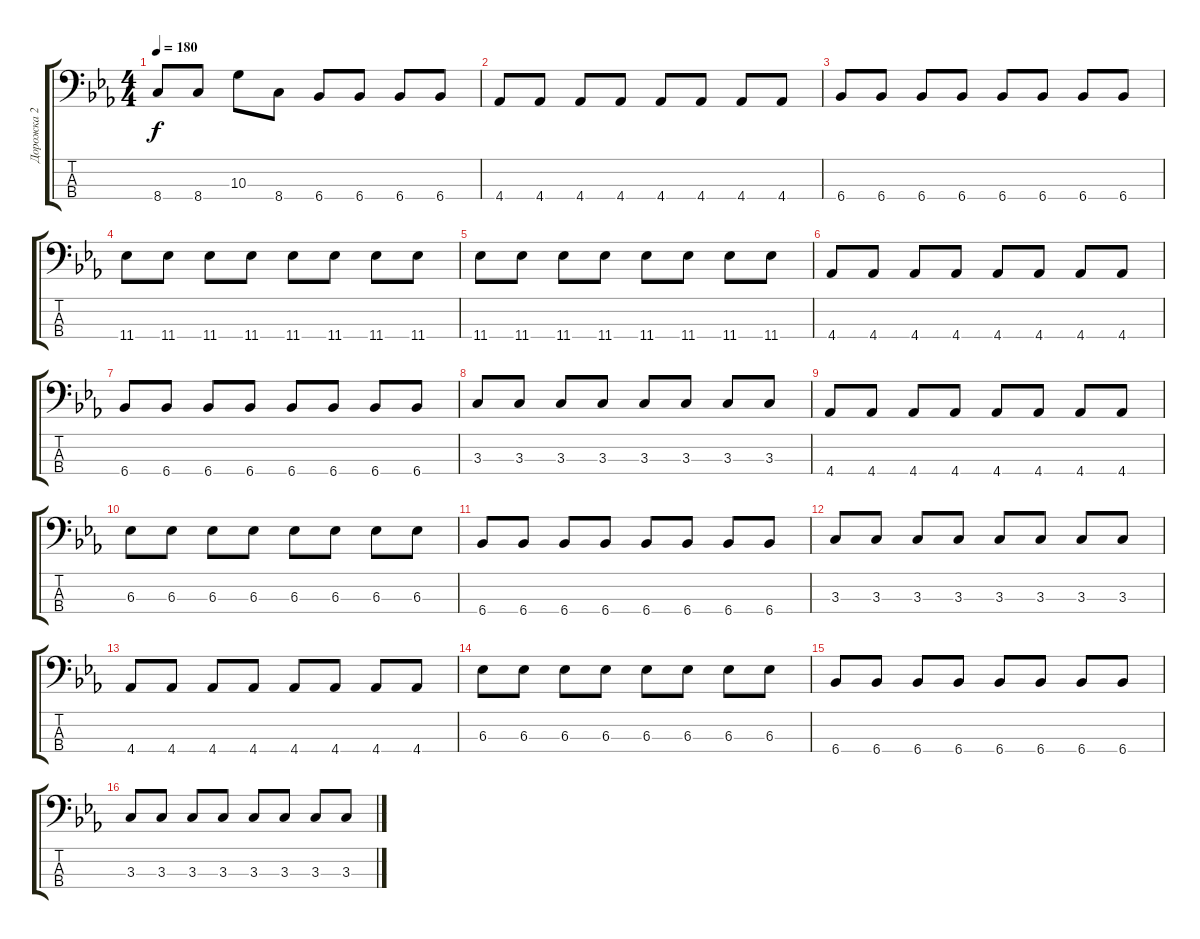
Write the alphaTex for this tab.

\track ("Дорожка 2" "Дорожка 2") {instrument electricbasspick}
\staff {score tabs}
\tuning (G2 D2 A1 E1) {hide}
\ts (4 4)
\tempo 180
\clef f4
\ks eb
8.4.8{dy f} 8.4.8 10.3.8 8.4.8 6.4.8 6.4.8 6.4.8 6.4.8 |
4.4.8 4.4.8 4.4.8 4.4.8 4.4.8 4.4.8 4.4.8 4.4.8 |
6.4.8 6.4.8 6.4.8 6.4.8 6.4.8 6.4.8 6.4.8 6.4.8 |
11.4.8 11.4.8 11.4.8 11.4.8 11.4.8 11.4.8 11.4.8 11.4.8 |
11.4.8 11.4.8 11.4.8 11.4.8 11.4.8 11.4.8 11.4.8 11.4.8 |
4.4.8 4.4.8 4.4.8 4.4.8 4.4.8 4.4.8 4.4.8 4.4.8 |
6.4.8 6.4.8 6.4.8 6.4.8 6.4.8 6.4.8 6.4.8 6.4.8 |
3.3.8 3.3.8 3.3.8 3.3.8 3.3.8 3.3.8 3.3.8 3.3.8 |
4.4.8 4.4.8 4.4.8 4.4.8 4.4.8 4.4.8 4.4.8 4.4.8 |
6.3.8 6.3.8 6.3.8 6.3.8 6.3.8 6.3.8 6.3.8 6.3.8 |
6.4.8 6.4.8 6.4.8 6.4.8 6.4.8 6.4.8 6.4.8 6.4.8 |
3.3.8 3.3.8 3.3.8 3.3.8 3.3.8 3.3.8 3.3.8 3.3.8 |
4.4.8 4.4.8 4.4.8 4.4.8 4.4.8 4.4.8 4.4.8 4.4.8 |
6.3.8 6.3.8 6.3.8 6.3.8 6.3.8 6.3.8 6.3.8 6.3.8 |
6.4.8 6.4.8 6.4.8 6.4.8 6.4.8 6.4.8 6.4.8 6.4.8 |
3.3.8 3.3.8 3.3.8 3.3.8 3.3.8 3.3.8 3.3.8 3.3.8
